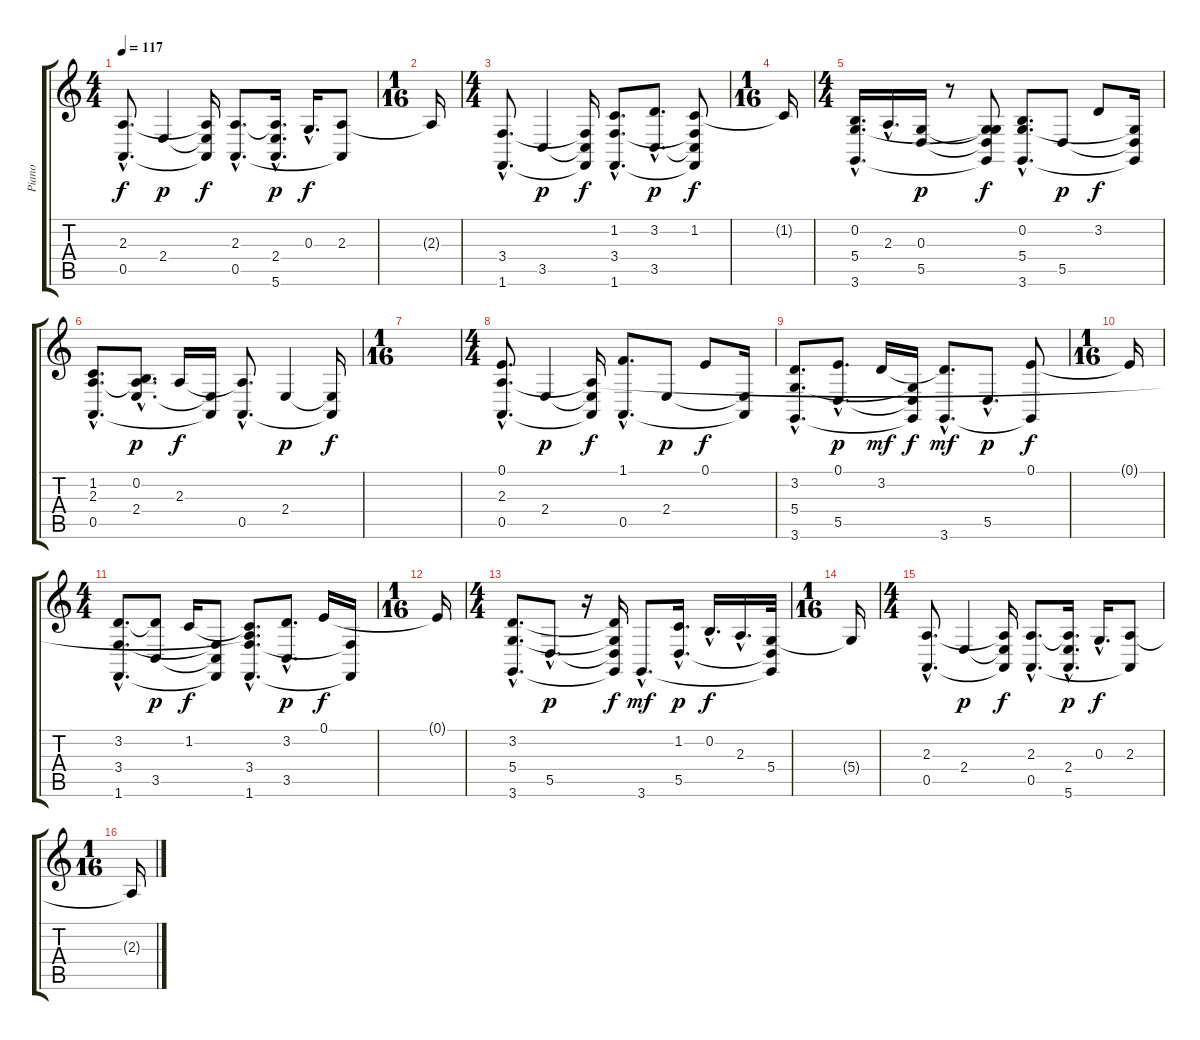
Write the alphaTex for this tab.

\track ("Piano" "Piano") {instrument brightacousticpiano}
\staff {score tabs}
\tuning (E4 B3 G3 D3 A2 E2) {hide}
\ts (4 4)
\tempo 117
\clef g2
\ks c
(2.3{hac} 0.5{hac}).8{d txt "" dy f instrument brightacousticpiano} 2.4.4{dy p} (2.3{t} 2.4{t} 0.5{t}).16{dy f} (2.3{hac} 0.5{hac}).8{d} (2.3{hac t} 2.4{hac} 5.6{hac}).16{d dy p} 0.3{hac}.16{d dy f} (2.3 0.5{t}).8 |
\ts (1 16)
2.3{t}.16 |
\ts (4 4)
(3.4{hac} 1.6{hac}).8{d} 3.5.4{dy p} (3.4{t} 3.5{t} 1.6{t}).16{dy f} (1.2{hac} 3.4{hac} 1.6{hac}).8{d} (3.2{hac} 3.5{hac}).8{d dy p} (1.2 3.4{t} 3.5{t} 1.6{t}).8{dy f} |
\ts (1 16)
1.2{t}.16 |
\ts (4 4)
(0.2{hac} 5.4{hac} 3.6{hac}).16{d} 2.3{hac}.16{d} (0.3 5.5).16{dy p} r.8 (0.3{t} 5.4{t} 5.5{t} 3.6{t}).8{dy f} (0.2{hac} 5.4{hac} 3.6{hac}).8{d} 5.5.8{dy p} 3.2.8{dy f} (5.4{t} 5.5{t} 3.6{t}).16 |
(1.2{hac} 2.3{hac} 0.5{hac}).8{d} (0.2{hac} 2.3{hac t} 2.4{hac}).8{d dy p} 2.3.16{dy f} (2.4{t} 0.5{t}).16 (2.3{hac t} 0.5{hac}).8{d} 2.4.4{dy p} (2.4{t} 0.5{t}).16{dy f} |
\ts (1 16)
|
\ts (4 4)
(0.1{hac} 2.3{hac} 0.5{hac}).8{d} 2.4.4{dy p} (2.3{t} 2.4{t} 0.5{t}).16{dy f} (1.1{hac} 0.5{hac}).8{d} 2.4.8{dy p} 0.1.8{dy f} (2.4{t} 0.5{t}).16 |
(3.2{hac} 5.4{hac} 3.6{hac}).8{d} (0.1{hac} 5.5{hac}).8{d dy p} 3.2.16{dy mf} (5.4{t} 5.5{t} 3.6{t}).16{dy f} (3.2{hac t} 3.6{hac}).8{d dy mf} 5.5{hac}.8{d dy p} (0.1 3.6{t}).8{dy f} |
\ts (1 16)
0.1{t}.16 |
\ts (4 4)
(3.2{hac} 3.4{hac} 1.6{hac}).8{d} (3.2{t} 3.5).8{dy p} 1.2.16{dy f} (3.4{t} 3.5{t} 1.6{t}).8 (1.2{hac t} 2.3{hac t} 3.4{hac} 1.6{hac}).8{d} (3.2{hac} 3.5{hac}).8{d dy p} 0.1.16{dy f} (3.4{t} 1.6{t}).16 |
\ts (1 16)
0.1{t}.16 |
\ts (4 4)
(3.2{hac} 5.4{hac} 3.6{hac}).8{d} 5.5{hac}.8{d dy p} r.16 (3.2{t} 5.4{t} 5.5{t} 3.6{t}).16{dy f} 3.6{hac}.8{d dy mf} (1.2{hac} 5.5{hac}).16{d dy p} 0.2{hac}.16{d dy f} 2.3{hac}.16{d} (5.4 5.5{t} 3.6{t}).32 |
\ts (1 16)
5.4{t}.16 |
\ts (4 4)
(2.3{hac} 0.5{hac}).8{d} 2.4.4{dy p} (2.3{t} 2.4{t} 0.5{t}).16{dy f} (2.3{hac} 0.5{hac}).8{d} (2.3{hac t} 2.4{hac} 5.6{hac}).16{d dy p} 0.3{hac}.16{d dy f} (2.3 0.5{t}).8 |
\ts (1 16)
2.3{t}.16
